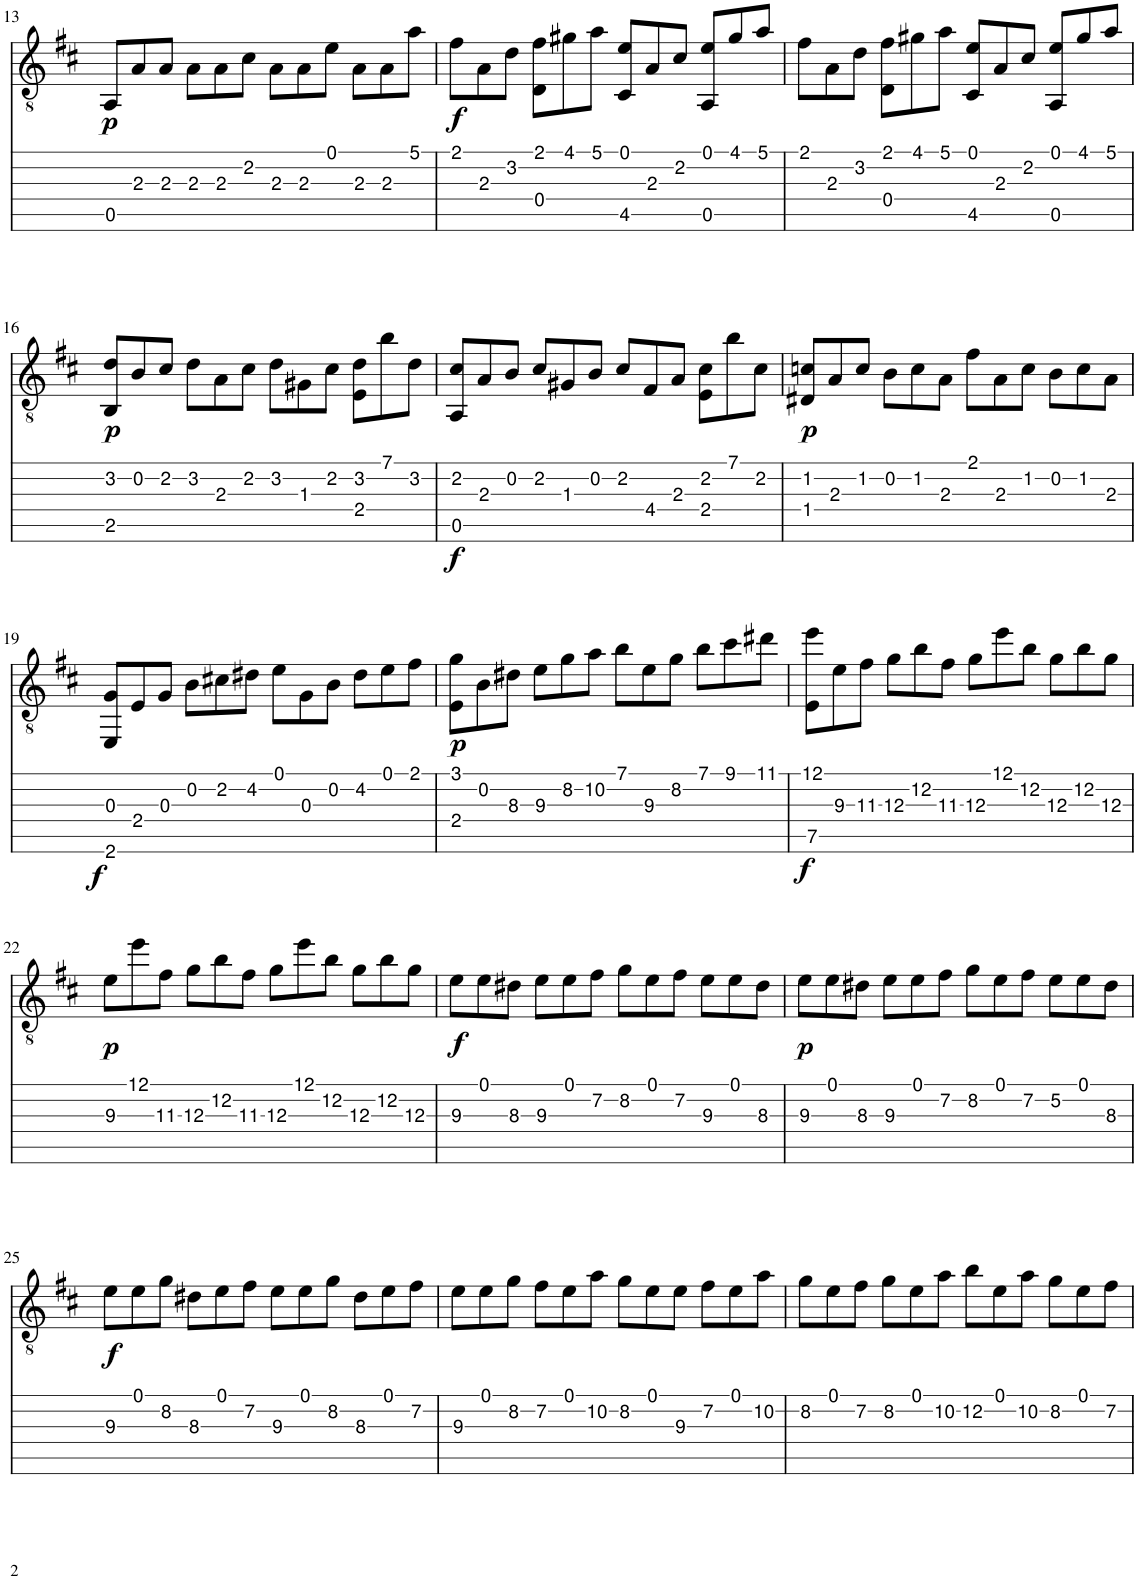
**kern	**kern	**dynam
*part1	*part1	*part1
*staff2	*staff1	*staff1/2
*I"Guitar	*	*
*I'Guit.	*	*
!!LO:PB:g=z
*	*clefGv2	*
*k[f#c#]	*k[f#c#]	*
*M12/8	*M12/8	*
=13	=13	=13
!	!	!LO:DY:b
8AAL	8AA/L	p
8A	8A/	.
8AJ	8A/J	.
8AL	8A\L	.
8A	8A\	.
8c#J	8c#\J	.
8AL	8A\L	.
8A	8A\	.
8eJ	8e\J	.
8AL	8A\L	.
8A	8A\	.
8aJ	8a\J	.
=14	=14	=14
!	!	!LO:DY:b
8f#L	8f#\L	f
8A	8A\	.
8dJ	8d\J	.
8D\ 8f#\L	8D\ 8f#\L	.
8g#	8g#X\	.
8aJ	8a\J	.
8C#\ 8e\L	8C#/ 8e/L	.
8A	8A/	.
8c#J	8c#/J	.
8AA\ 8e\L	8AA/ 8e/L	.
8g#	8g#/	.
8aJ	8a/J	.
=15	=15	=15
8f#L	8f#\L	.
8A	8A\	.
8dJ	8d\J	.
8D\ 8f#\L	8D\ 8f#\L	.
8g#	8g#X\	.
8aJ	8a\J	.
8C#\ 8e\L	8C#/ 8e/L	.
8A	8A/	.
8c#J	8c#/J	.
8AA\ 8e\L	8AA/ 8e/L	.
8g#	8g#/	.
8aJ	8a/J	.
!!LO:LB:g=z
=16	=16	=16
!	!	!LO:DY:b
8BB\ 8d\L	8BB/ 8d/L	p
8B	8B/	.
8c#J	8c#/J	.
8dL	8d\L	.
8A	8A\	.
8c#J	8c#\J	.
8dL	8d\L	.
8G#	8G#X\	.
8c#J	8c#\J	.
8E\ 8d\L	8E\ 8d\L	.
8b	8b\	.
8dJ	8d\J	.
=17	=17	=17
!	!	!LO:DY:b=2
8AA\ 8c#\L	8AA/ 8c#/L	f
8A	8A/	.
8BJ	8B/J	.
8c#L	8c#/L	.
8G#	8G#X/	.
8BJ	8B/J	.
8c#L	8c#/L	.
8F#X	8F#/	.
8AJ	8A/J	.
8E\ 8c#\L	8E\ 8c#\L	.
8b	8b\	.
8c#J	8c#\J	.
=18	=18	=18
!	!	!LO:DY:b
8D#\ 8c\L	8D#X/ 8cn/L	p
8A	8A/	.
8cJ	8c/J	.
8BL	8B\L	.
8c	8c\	.
8AJ	8A\J	.
8f#L	8f#\L	.
8A	8A\	.
8cJ	8c\J	.
8BL	8B\L	.
8c	8c\	.
8AJ	8A\J	.
!!LO:LB:g=z
=19	=19	=19
!	!	!LO:DY:b=2
8EE#X\ 8Gn\L	8EE/ 8G/L	f
8E	8E/	.
8GJ	8G/J	.
8BL	8B\L	.
8c#X	8c#X\	.
8d#J	8d#X\J	.
8eL	8e\L	.
8G	8G\	.
8BJ	8B\J	.
8d#L	8d#\L	.
8e	8e\	.
8f#J	8f#\J	.
=20	=20	=20
!	!	!LO:DY:b
8E\ 8g\L	8E\ 8g\L	p
8B	8B\	.
8d#J	8d#X\J	.
8eL	8e\L	.
8g	8g\	.
8a#XJ	8a\J	.
8bL	8b\L	.
8e	8e\	.
8gJ	8g\J	.
8bL	8b\L	.
8cc#	8cc#\	.
8dd#J	8dd#X\J	.
=21	=21	=21
!	!	!LO:DY:b=2
8E\ 8ee\L	8E\ 8ee\L	f
8e	8e\	.
8f#XJ	8f#\J	.
8gL	8g\L	.
8b	8b\	.
8f#J	8f#\J	.
8gL	8g\L	.
8ee	8ee\	.
8bJ	8b\J	.
8gL	8g\L	.
8b	8b\	.
8gJ	8g\J	.
!!LO:LB:g=z
=22	=22	=22
!	!	!LO:DY:b
8eL	8e\L	p
8ee	8ee\	.
8f#J	8f#\J	.
8gL	8g\L	.
8b	8b\	.
8f#J	8f#\J	.
8gL	8g\L	.
8ee	8ee\	.
8bJ	8b\J	.
8gL	8g\L	.
8b	8b\	.
8gJ	8g\J	.
=23	=23	=23
!	!	!LO:DY:b
8eL	8e\L	f
8e	8e\	.
8d#J	8d#X\J	.
8eL	8e\L	.
8e	8e\	.
8f#J	8f#\J	.
8gL	8g\L	.
8e	8e\	.
8f#J	8f#\J	.
8eL	8e\L	.
8e	8e\	.
8d#J	8d#\J	.
=24	=24	=24
!	!	!LO:DY:b
8eL	8e\L	p
8e	8e\	.
8d#J	8d#X\J	.
8eL	8e\L	.
8e	8e\	.
8f#J	8f#\J	.
8gL	8g\L	.
8e	8e\	.
8f#J	8f#\J	.
8eL	8e\L	.
8e	8e\	.
8d#J	8d#\J	.
!!LO:LB:g=z
=25	=25	=25
!	!	!LO:DY:b
8eL	8e\L	f
8e	8e\	.
8g#XJ	8g\J	.
8d#L	8d#X\L	.
8e	8e\	.
8f#J	8f#\J	.
8eL	8e\L	.
8e	8e\	.
8gJ	8g\J	.
8d#L	8d#\L	.
8e	8e\	.
8f#J	8f#\J	.
=26	=26	=26
8eL	8e\L	.
8e	8e\	.
8gJ	8g\J	.
8f#XL	8f#\L	.
8e	8e\	.
8aJ	8a\J	.
8gL	8g\L	.
8e	8e\	.
8eJ	8e\J	.
8f#L	8f#\L	.
8e	8e\	.
8aJ	8a\J	.
=27	=27	=27
8gL	8g\L	.
8e	8e\	.
8f#J	8f#\J	.
8gL	8g\L	.
8e	8e\	.
8aJ	8a\J	.
8bL	8b\L	.
8e	8e\	.
8aJ	8a\J	.
8gL	8g\L	.
8e	8e\	.
8f#J	8f#\J	.
=	=	=
*-	*-	*-
